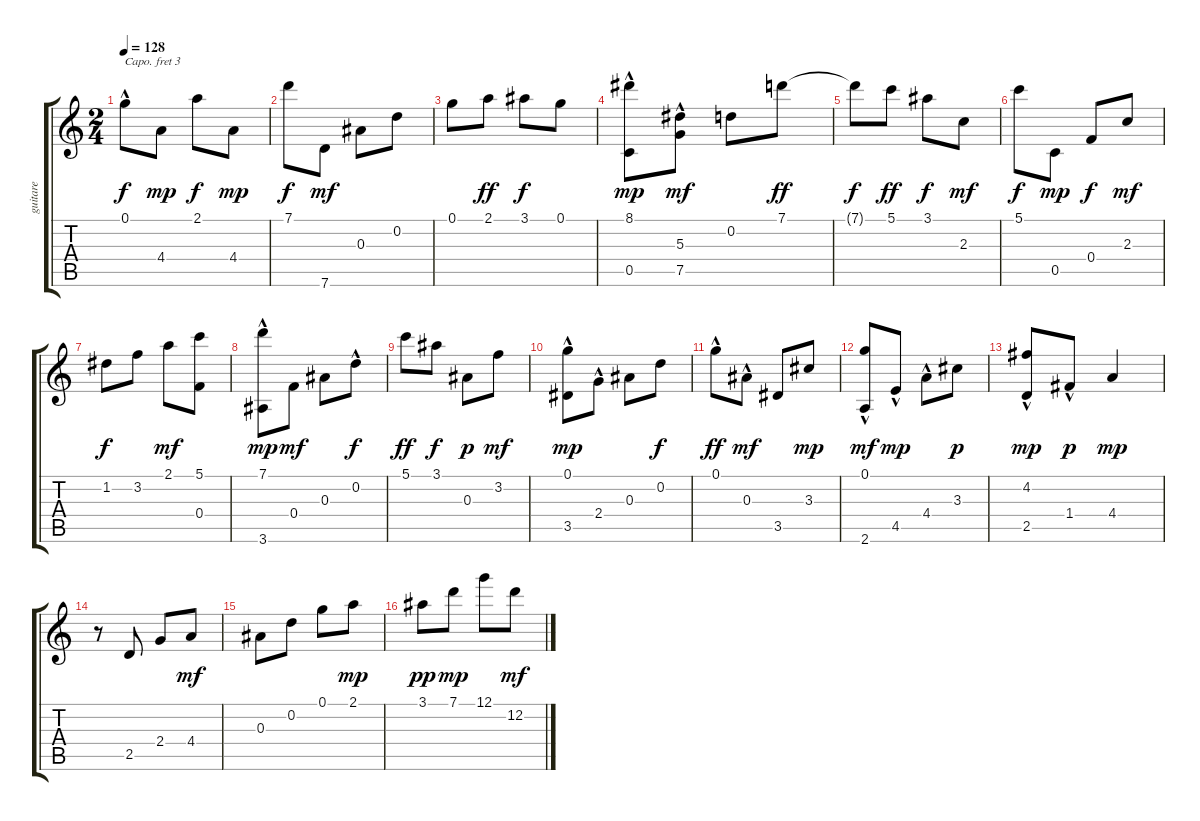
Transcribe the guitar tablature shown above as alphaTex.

\track ("guitare" "guitare") {instrument acousticguitarnylon}
\staff {score tabs}
\capo 3
\tuning (E4 B3 G3 D3 A2 E2) {hide}
\ts (2 4)
\tempo 128
\clef g2
\ks c
0.1{hac}.8{dy f} 4.4.8{dy mp} 2.1.8{dy f} 4.4.8{dy mp} |
7.1.8{dy f} 7.6.8{dy mf} 0.3.8 0.2.8 |
0.1.8 2.1.8{dy ff} 3.1.8{dy f} 0.1.8 |
(8.1 0.5{hac}).8{dy mp} (5.3{hac} 7.5).8{dy mf} 0.2.8 7.1.8{dy ff} |
7.1{t}.8{dy f} 5.1.8{dy ff} 3.1.8{dy f} 2.3.8{dy mf} |
5.1.8{dy f} 0.5.8{dy mp} 0.4.8{dy f} 2.3.8{dy mf} |
1.2.8{dy f} 3.2.8 2.1.8{dy mf} (5.1 0.4).8 |
(7.1{hac} 3.6).8{dy mp} 0.4.8{dy mf} 0.3.8 0.2{hac}.8{dy f} |
5.1.8{dy ff} 3.1.8{dy f} 0.3.8{dy p} 3.2.8{dy mf} |
(0.1 3.5{hac}).8{dy mp} 2.4{hac}.8 0.3.8 0.2.8{dy f} |
0.1{hac}.8{dy ff} 0.3{hac}.8{dy mf} 3.5.8 3.3.8{dy mp} |
(0.1{hac} 2.6).8{dy mf} 4.5{hac}.8{dy mp} 4.4{hac}.8 3.3.8{dy p} |
(4.2{hac} 2.5).8{dy mp} 1.4{hac}.8{dy p} 4.4.4{dy mp} |
r.8 2.5.8 2.4.8 4.4.8{dy mf} |
0.3.8 0.2.8 0.1.8 2.1.8{dy mp} |
3.1.8{dy pp} 7.1.8{dy mp} 12.1.8 12.2.8{dy mf}
